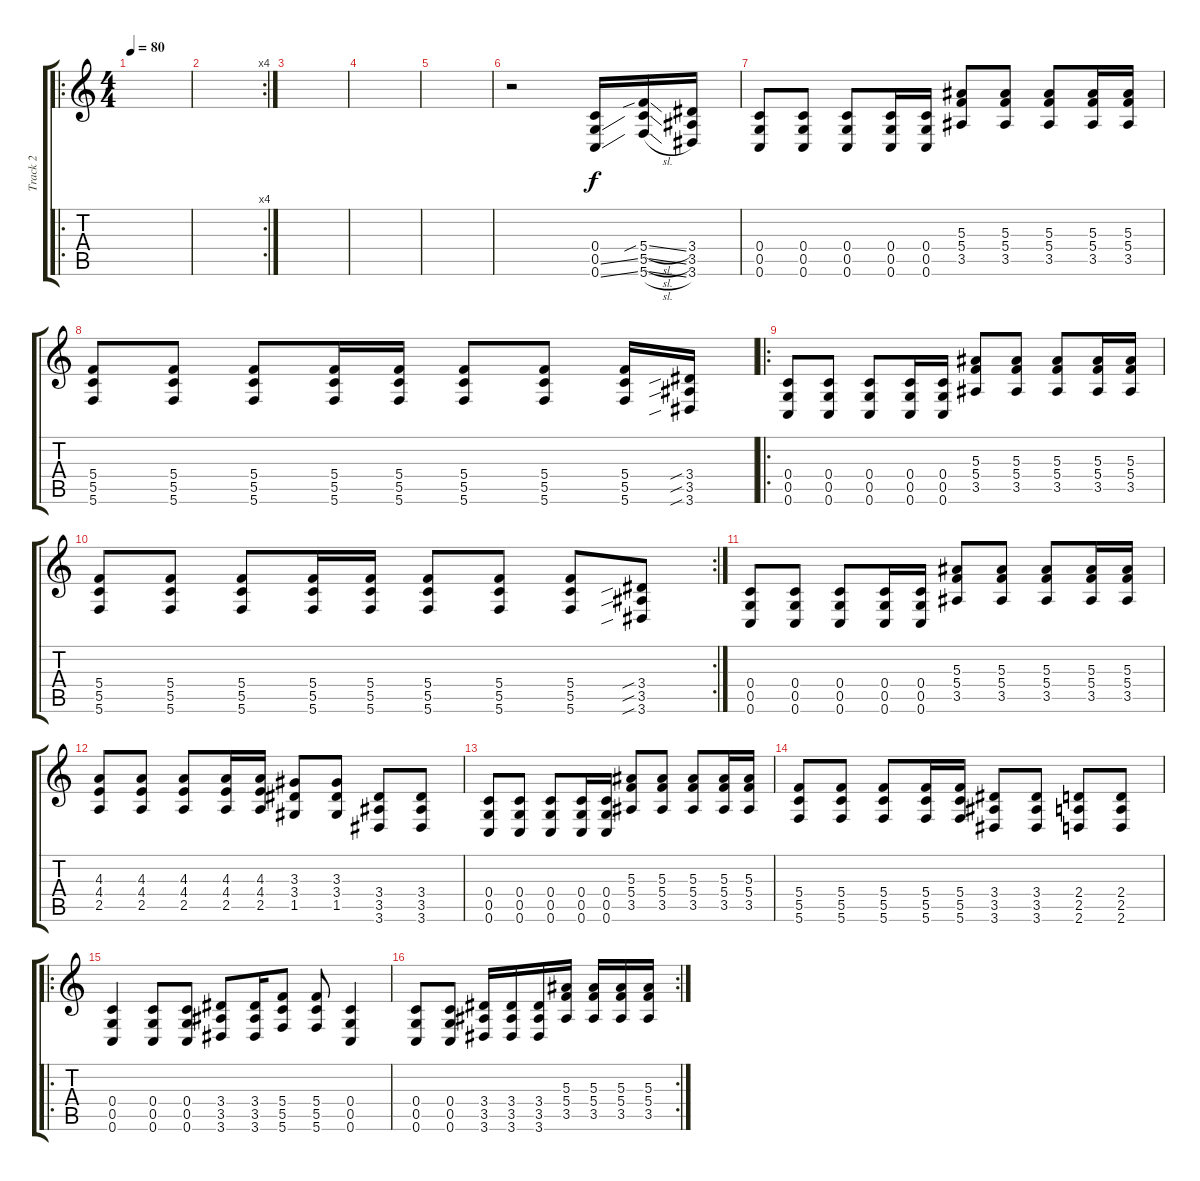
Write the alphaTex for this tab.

\track ("Track 2" "Track 2") {instrument distortionguitar}
\staff {score tabs}
\tuning (D4 A3 F3 C3 G2 C2) {hide}
\ro
\ts (4 4)
\tempo 80
\clef g2
\ks c
|
\rc 4
|
|
|
|
r.2 (0.4 0.5{ss} 0.6{ss}).16 (5.4{sib sl} 5.5{sl} 5.6{sl}).16 (3.4 3.5 3.6).16 |
(0.4 0.5 0.6).8 (0.4 0.5 0.6).8 (0.4 0.5 0.6).8 (0.4 0.5 0.6).16 (0.4 0.5 0.6).16 (5.3 5.4 3.5).8 (5.3 5.4 3.5).8 (5.3 5.4 3.5).8 (5.3 5.4 3.5).16 (5.3 5.4 3.5).16 |
(5.4 5.5 5.6).8 (5.4 5.5 5.6).8 (5.4 5.5 5.6).8 (5.4 5.5 5.6).16 (5.4 5.5 5.6).16 (5.4 5.5 5.6).8 (5.4 5.5 5.6).8 (5.4 5.5 5.6).16 (3.4{sib} 3.5{sib} 3.6{sib}).16 |
\ro
(0.4 0.5 0.6).8 (0.4 0.5 0.6).8 (0.4 0.5 0.6).8 (0.4 0.5 0.6).16 (0.4 0.5 0.6).16 (5.3 5.4 3.5).8 (5.3 5.4 3.5).8 (5.3 5.4 3.5).8 (5.3 5.4 3.5).16 (5.3 5.4 3.5).16 |
\rc 2
(5.4 5.5 5.6).8 (5.4 5.5 5.6).8 (5.4 5.5 5.6).8 (5.4 5.5 5.6).16 (5.4 5.5 5.6).16 (5.4 5.5 5.6).8 (5.4 5.5 5.6).8 (5.4 5.5 5.6).8 (3.4{sib} 3.5{sib} 3.6{sib}).8 |
(0.4 0.5 0.6).8 (0.4 0.5 0.6).8 (0.4 0.5 0.6).8 (0.4 0.5 0.6).16 (0.4 0.5 0.6).16 (5.3 5.4 3.5).8 (5.3 5.4 3.5).8 (5.3 5.4 3.5).8 (5.3 5.4 3.5).16 (5.3 5.4 3.5).16 |
(4.3 4.4 2.5).8 (4.3 4.4 2.5).8 (4.3 4.4 2.5).8 (4.3 4.4 2.5).16 (4.3 4.4 2.5).16 (3.3 3.4 1.5).8 (3.3 3.4 1.5).8 (3.4 3.5 3.6).8 (3.4 3.5 3.6).8 |
(0.4 0.5 0.6).8 (0.4 0.5 0.6).8 (0.4 0.5 0.6).8 (0.4 0.5 0.6).16 (0.4 0.5 0.6).16 (5.3 5.4 3.5).8 (5.3 5.4 3.5).8 (5.3 5.4 3.5).8 (5.3 5.4 3.5).16 (5.3 5.4 3.5).16 |
(5.4 5.5 5.6).8 (5.4 5.5 5.6).8 (5.4 5.5 5.6).8 (5.4 5.5 5.6).16 (5.4 5.5 5.6).16 (3.4 3.5 3.6).8 (3.4 3.5 3.6).8 (2.4 2.5 2.6).8 (2.4 2.5 2.6).8 |
\ro
(0.4 0.5 0.6).4 (0.4 0.5 0.6).8 (0.4 0.5 0.6).8 (3.4 3.5 3.6).8 (3.4 3.5 3.6).16 (5.4 5.5 5.6).8 (5.4 5.5 5.6).8 (0.4 0.5 0.6).4 |
\rc 2
(0.4 0.5 0.6).8 (0.4 0.5 0.6).8 (3.4 3.5 3.6).16 (3.4 3.5 3.6).16 (3.4 3.5 3.6).16 (5.3 5.4 3.5).16 (5.3 5.4 3.5).16 (5.3 5.4 3.5).16 (5.3 5.4 3.5).16
